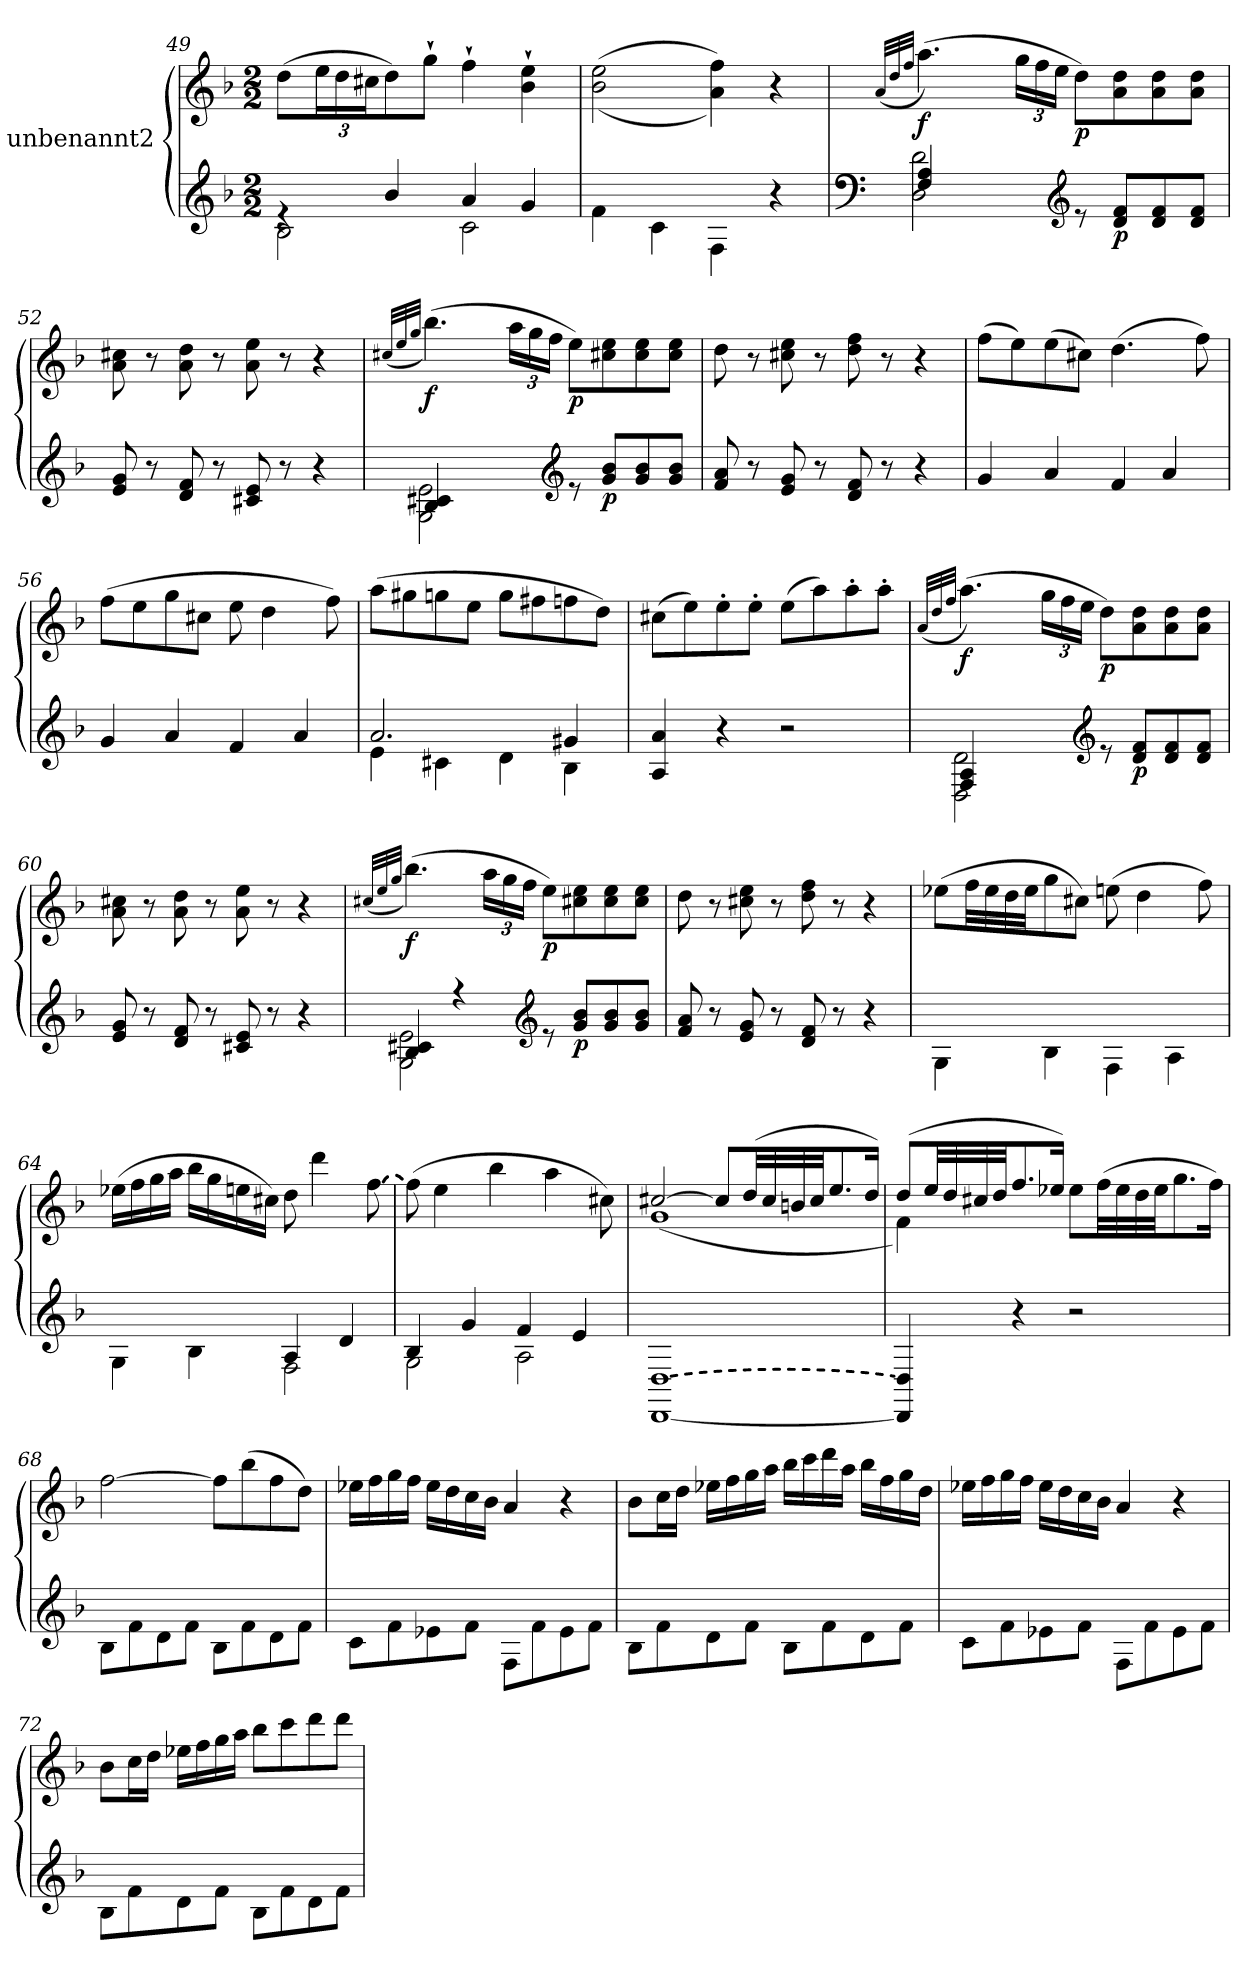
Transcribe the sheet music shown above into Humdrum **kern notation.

**kern	**kern	**dynam
*part1	*part1	*part1
*staff2	*staff1	*staff1/2
*I"unbenannt2	*	*
*clefG2	*clefG2	*
*k[b-]	*k[b-]	*
*M2/2	*M2/2	*
=49	=49	=49
*^	*	*
4re	2B-\	(>8dd\L	.
*	*	*Xbrackettup	*
.	.	24ee\L	.
.	.	24dd\	.
.	.	24cc#X\J	.
4b-/	.	8dd\)	.
.	.	8gg`\J	.
4a/	2c\	4ff`\	.
4g/	.	4b-\` 4ee\`	.
*v	*v	*	*
=50	=50	=50
4f\	(>(<2b-\ 2ee\	.
4c\	.	.
4F\	4a\ 4ff\))	.
4r	4r	.
=51	=51	=51
*clefF4	*	*
.	(<32qa/LLL	.
.	32qdd/	.
.	32qff/JJJ	.
*^	*	*
!	!	!	!LO:DY:b
4F/ 4A/	2D\ 2d\	(>4.aa\)	f
4rGGyy	.	.	.
.	.	24gg\LL	.
.	.	24ff\	.
.	.	24ee\JJ	.
*clefG2	*	*	*
!	!	!	!LO:DY:b
8re	2ryy	8dd\L)	p
!	!	!	!LO:DY:b=2
8d/ 8f/L	.	8a\ 8dd\	p
8d/ 8f/	.	8a\ 8dd\	.
8d/ 8f/J	.	8a\ 8dd\J	.
*v	*v	*	*
=52	=52	=52
8e/ 8g/	8a\ 8cc#X\	.
8r	8r	.
8d/ 8f/	8a\ 8dd\	.
8r	8r	.
8c#X/ 8e/	8a\ 8ee\	.
8r	8r	.
4r	4r	.
=53	=53	=53
.	(<32qcc#X/LLL	.
.	32qee/	.
.	32qgg/JJJ	.
*^	*	*
!	!	!	!LO:DY:b
4B-/ 4c#X/	2G\ 2e\	(>4.bb-\)	f
4ryy	.	.	.
.	.	24aa\LL	.
.	.	24gg\	.
.	.	24ff\JJ	.
*clefG2	*	*	*
!	!	!	!LO:DY:b
8re	2ryy	8ee\L)	p
!	!	!	!LO:DY:b=2
8g/ 8b-/L	.	8cc#\ 8ee\	p
8g/ 8b-/	.	8cc#\ 8ee\	.
8g/ 8b-/J	.	8cc#\ 8ee\J	.
*v	*v	*	*
=54	=54	=54
8f/ 8a/	8dd\	.
8r	8r	.
8e/ 8g/	8cc#X\ 8ee\	.
8r	8r	.
8d/ 8f/	8dd\ 8ff\	.
8r	8r	.
4r	4r	.
=55	=55	=55
4g/	(>8ff\L	.
.	8ee\)	.
4a/	(>8ee\	.
.	8cc#X\J)	.
4f/	(>4.dd\	.
4a/	.	.
.	8ff\)	.
=56	=56	=56
4g/	(>8ff\L	.
.	8ee\	.
4a/	8gg\	.
.	8cc#X\J	.
4f/	8ee\	.
.	4dd\	.
4a/	.	.
.	8ff\)	.
=57	=57	=57
*^	*	*
2.a/	4e\	(>8aa\L	.
.	.	8gg#X\	.
.	4c#X\	8ggn\	.
.	.	8ee\J	.
.	4d\	8gg\L	.
.	.	8ff#X\	.
4g#X/	4B-\	8ffn\	.
.	.	8dd\J)	.
*v	*v	*	*
=58	=58	=58
4A/ 4a/	(>8cc#X\L	.
.	8ee\)	.
4r	8ee'\	.
.	8ee'\J	.
2r	(>8ee\L	.
.	8aa\)	.
.	8aa'\	.
.	8aa'\J	.
=59	=59	=59
.	(<32qa/LLL	.
.	32qdd/	.
.	32qff/JJJ	.
*^	*	*
!	!	!	!LO:DY:b
4F/ 4A/	2D\ 2d\	(>4.aa\)	f
4ryy	.	.	.
.	.	24gg\LL	.
.	.	24ff\	.
.	.	24ee\JJ	.
*clefG2	*	*	*
!	!	!	!LO:DY:b
8re	2ryy	8dd\L)	p
!	!	!	!LO:DY:b=2
8d/ 8f/L	.	8a\ 8dd\	p
8d/ 8f/	.	8a\ 8dd\	.
8d/ 8f/J	.	8a\ 8dd\J	.
*v	*v	*	*
=60	=60	=60
8e/ 8g/	8a\ 8cc#X\	.
8r	8r	.
8d/ 8f/	8a\ 8dd\	.
8r	8r	.
8c#X/ 8e/	8a\ 8ee\	.
8r	8r	.
4r	4r	.
=61	=61	=61
.	(<32qcc#X/LLL	.
.	32qee/	.
.	32qgg/JJJ	.
*^	*	*
!	!	!	!LO:DY:b
4B-/ 4c#X/	2G\ 2e\	(>4.bb-\)	f
4r	.	.	.
.	.	24aa\LL	.
.	.	24gg\	.
.	.	24ff\JJ	.
*clefG2	*	*	*
!	!	!	!LO:DY:b
8re	2ryy	8ee\L)	p
!	!	!	!LO:DY:b=2
8g/ 8b-/L	.	8cc#\ 8ee\	p
8g/ 8b-/	.	8cc#\ 8ee\	.
8g/ 8b-/J	.	8cc#\ 8ee\J	.
*v	*v	*	*
=62	=62	=62
8f/ 8a/	8dd\	.
8r	8r	.
8e/ 8g/	8cc#X\ 8ee\	.
8r	8r	.
8d/ 8f/	8dd\ 8ff\	.
8r	8r	.
4r	4r	.
=63	=63	=63
4G\	(>8ee-X\L	.
.	32ff\LL	.
.	32ee-\	.
.	32dd\	.
.	32ee-\JJ	.
4B-\	8gg\	.
.	8cc#X\J)	.
4F\	(>8een\	.
.	4dd\	.
4A\	.	.
.	8ff\)	.
=64	=64	=64
*^	*	*
4G\	2ryy	(>16ee-X\LL	.
.	.	16ff\	.
.	.	16gg\	.
.	.	16aa\JJ	.
4B-\	.	16bb-\LL	.
.	.	16gg\	.
.	.	16een\	.
.	.	16cc#X\JJ)	.
4A/	2F\	8dd\	.
.	.	4ddd\	.
4d/	.	.	.
!	!	!LO:T:dash	!
.	.	[8ff\	.
=65	=65	=65	=65
4B-/	2G\	(>8ff\]	.
.	.	4ee\	.
4g/	.	.	.
.	.	4bb-\	.
4f/	2A\	.	.
.	.	4aa\	.
4e/	.	.	.
.	.	8cc#X\)	.
*v	*v	*	*
=66	=66	=66
!LO:T:n=2:dash	!	!
*	*^	*
[1DD [1D	[2cc#X/	(<1g	.
.	8cc#/L]	.	.
.	(>32dd/LL	.	.
.	32cc#/	.	.
.	32bn/	.	.
.	32cc#/JJ	.	.
.	8.ee/	.	.
.	16dd/Jk)	.	.
=67	=67	=67	=67
4DD/] 4D/]	(>8dd/L	4f\)	.
.	32ee/LL	.	.
.	32dd/	.	.
.	32cc#X/	.	.
.	32dd/JJ	.	.
4r	8.ff/	2.ryy	.
.	16ee-X/Jk)	.	.
2r	8ee-\L	.	.
.	(>32ff\LL	.	.
.	32ee-\	.	.
.	32dd\	.	.
.	32ee-\JJ	.	.
.	8.gg\	.	.
.	16ff\Jk)	.	.
*	*v	*v	*
=68	=68	=68
8B-\L	[2ff\	.
8f\	.	.
8d\	.	.
8f\J	.	.
8B-\L	8ff\L]	.
8f\	(>8bb-\	.
8d\	8ff\	.
8f\J	8dd\J)	.
=69	=69	=69
8c\L	16ee-X\LL	.
.	16ff\	.
8f\	16gg\	.
.	16ff\JJ	.
8e-X\	16ee-\LL	.
.	16dd\	.
8f\J	16cc\	.
.	16b-\JJ	.
8F\L	4a/	.
8f\	.	.
8e-\	4r	.
8f\J	.	.
=70	=70	=70
8B-\L	8b-\L	.
8f\	16cc\L	.
.	16dd\JJ	.
8d\	16ee-X\LL	.
.	16ff\	.
8f\J	16gg\	.
.	16aa\JJ	.
8B-\L	16bb-\LL	.
.	16ccc\	.
8f\	16ddd\	.
.	16aa\JJ	.
8d\	16bb-\LL	.
.	16ff\	.
8f\J	16gg\	.
.	16dd\JJ	.
=71	=71	=71
8c\L	16ee-X\LL	.
.	16ff\	.
8f\	16gg\	.
.	16ff\JJ	.
8e-X\	16ee-\LL	.
.	16dd\	.
8f\J	16cc\	.
.	16b-\JJ	.
8F\L	4a/	.
8f\	.	.
8e-\	4r	.
8f\J	.	.
=72	=72	=72
8B-\L	8b-\L	.
8f\	16cc\L	.
.	16dd\JJ	.
8d\	16ee-X\LL	.
.	16ff\	.
8f\J	16gg\	.
.	16aa\JJ	.
8B-\L	8bb-\L	.
8f\	8ccc\	.
8d\	8ddd\	.
8f\J	8ddd\J	.
=	=	=
*-	*-	*-
